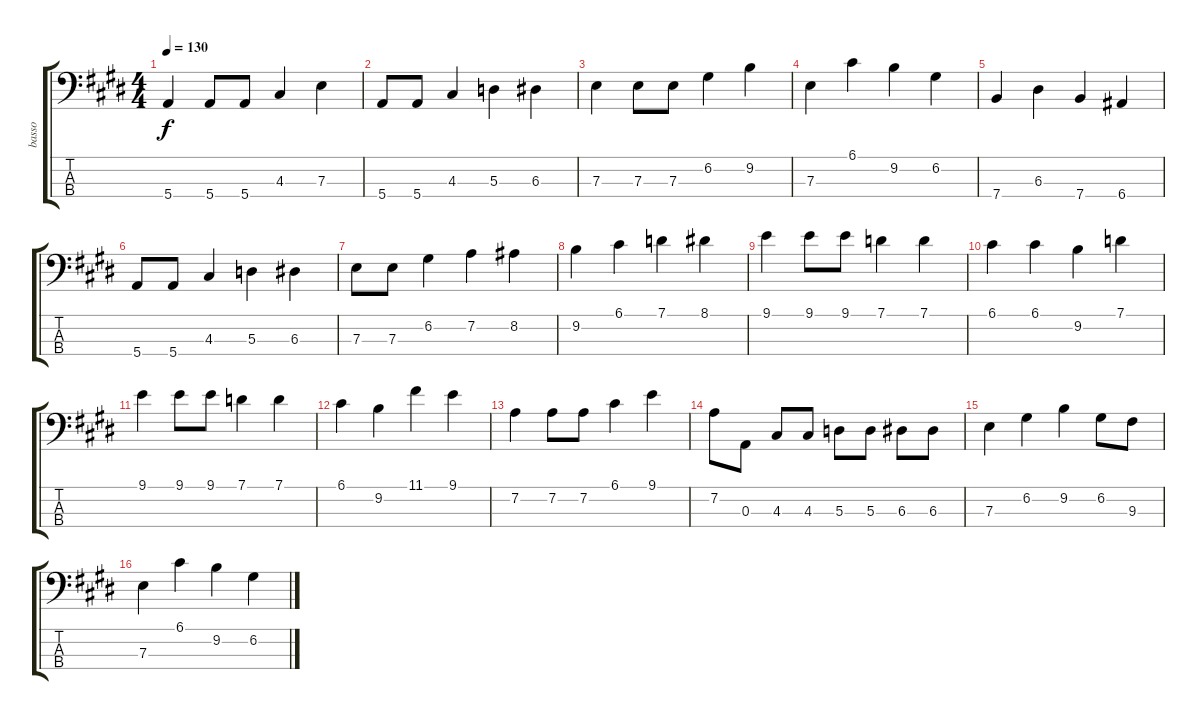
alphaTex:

\track ("basso" "basso") {instrument electricbassfinger}
\staff {score tabs}
\tuning (G2 D2 A1 E1) {hide}
\ts (4 4)
\tempo 130
\clef f4
\ks e
5.4.4{dy f} 5.4.8 5.4.8 4.3.4 7.3.4 |
5.4.8 5.4.8 4.3.4 5.3.4 6.3.4 |
7.3.4 7.3.8 7.3.8 6.2.4 9.2.4 |
7.3.4 6.1.4 9.2.4 6.2.4 |
7.4.4 6.3.4 7.4.4 6.4.4 |
5.4.8 5.4.8 4.3.4 5.3.4 6.3.4 |
7.3.8 7.3.8 6.2.4 7.2.4 8.2.4 |
9.2.4 6.1.4 7.1.4 8.1.4 |
9.1.4 9.1.8 9.1.8 7.1.4 7.1.4 |
6.1.4 6.1.4 9.2.4 7.1.4 |
9.1.4 9.1.8 9.1.8 7.1.4 7.1.4 |
6.1.4 9.2.4 11.1.4 9.1.4 |
7.2.4 7.2.8 7.2.8 6.1.4 9.1.4 |
7.2.8 0.3.8 4.3.8 4.3.8 5.3.8 5.3.8 6.3.8 6.3.8 |
7.3.4 6.2.4 9.2.4 6.2.8 9.3.8 |
7.3.4 6.1.4 9.2.4 6.2.4
